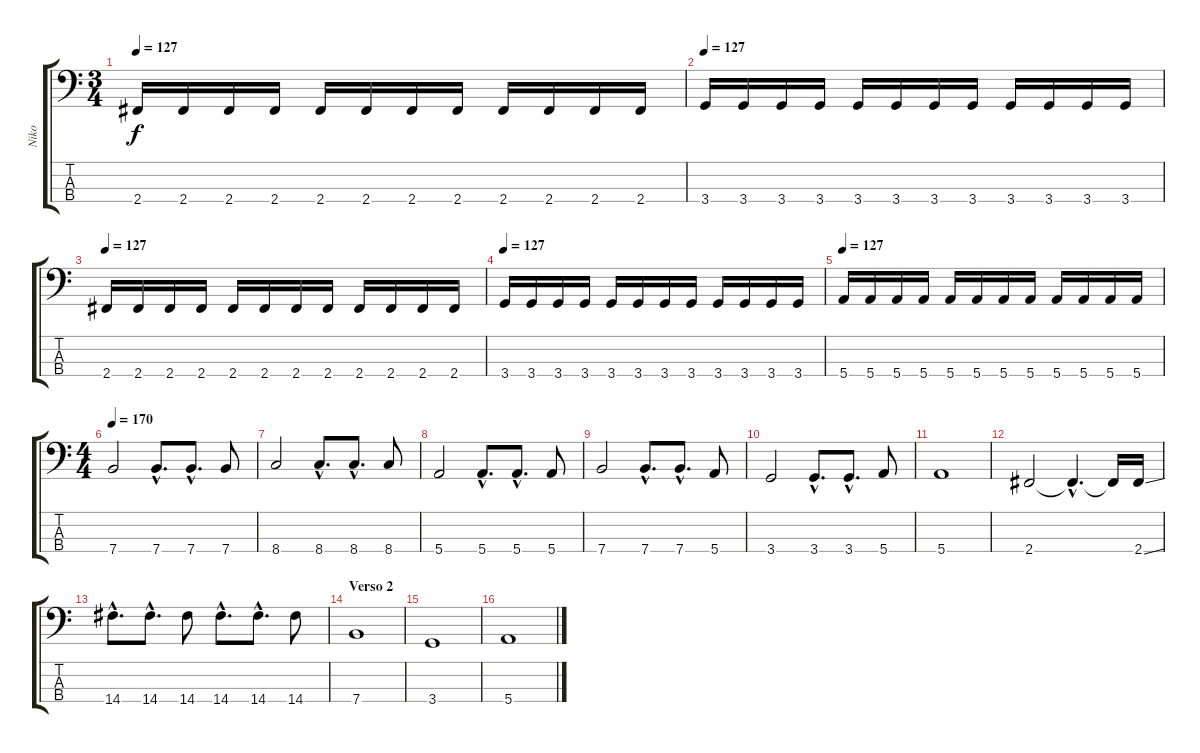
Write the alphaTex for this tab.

\track ("Niko" "Niko") {instrument electricbassfinger}
\staff {score tabs}
\tuning (G2 D2 A1 E1) {hide}
\ts (3 4)
\tempo 127
\clef f4
\ks c
2.4.16{dy f} 2.4.16 2.4.16 2.4.16 2.4.16 2.4.16 2.4.16 2.4.16 2.4.16 2.4.16 2.4.16 2.4.16 |
\tempo 127
3.4.16 3.4.16 3.4.16 3.4.16 3.4.16 3.4.16 3.4.16 3.4.16 3.4.16 3.4.16 3.4.16 3.4.16 |
\tempo 127
2.4.16 2.4.16 2.4.16 2.4.16 2.4.16 2.4.16 2.4.16 2.4.16 2.4.16 2.4.16 2.4.16 2.4.16 |
\tempo 127
3.4.16 3.4.16 3.4.16 3.4.16 3.4.16 3.4.16 3.4.16 3.4.16 3.4.16 3.4.16 3.4.16 3.4.16 |
\tempo 127
5.4.16 5.4.16 5.4.16 5.4.16 5.4.16 5.4.16 5.4.16 5.4.16 5.4.16 5.4.16 5.4.16 5.4.16 |
\ts (4 4)
\tempo 170
7.4.2 7.4{hac}.8{d} 7.4{hac}.8{d} 7.4.8 |
8.4.2 8.4{hac}.8{d} 8.4{hac}.8{d} 8.4.8 |
5.4.2 5.4{hac}.8{d} 5.4{hac}.8{d} 5.4.8 |
7.4.2 7.4{hac}.8{d} 7.4{hac}.8{d} 5.4.8 |
3.4.2 3.4{hac}.8{d} 3.4{hac}.8{d} 5.4.8 |
5.4.1 |
2.4.2 2.4{hac t}.4{d} 2.4{t}.16 2.4{ss}.16 |
14.4{hac}.8{d} 14.4{hac}.8{d} 14.4.8 14.4{hac}.8{d} 14.4{hac}.8{d} 14.4.8 |
\section ("" "Verso 2")
7.4.1 |
3.4.1 |
5.4.1
